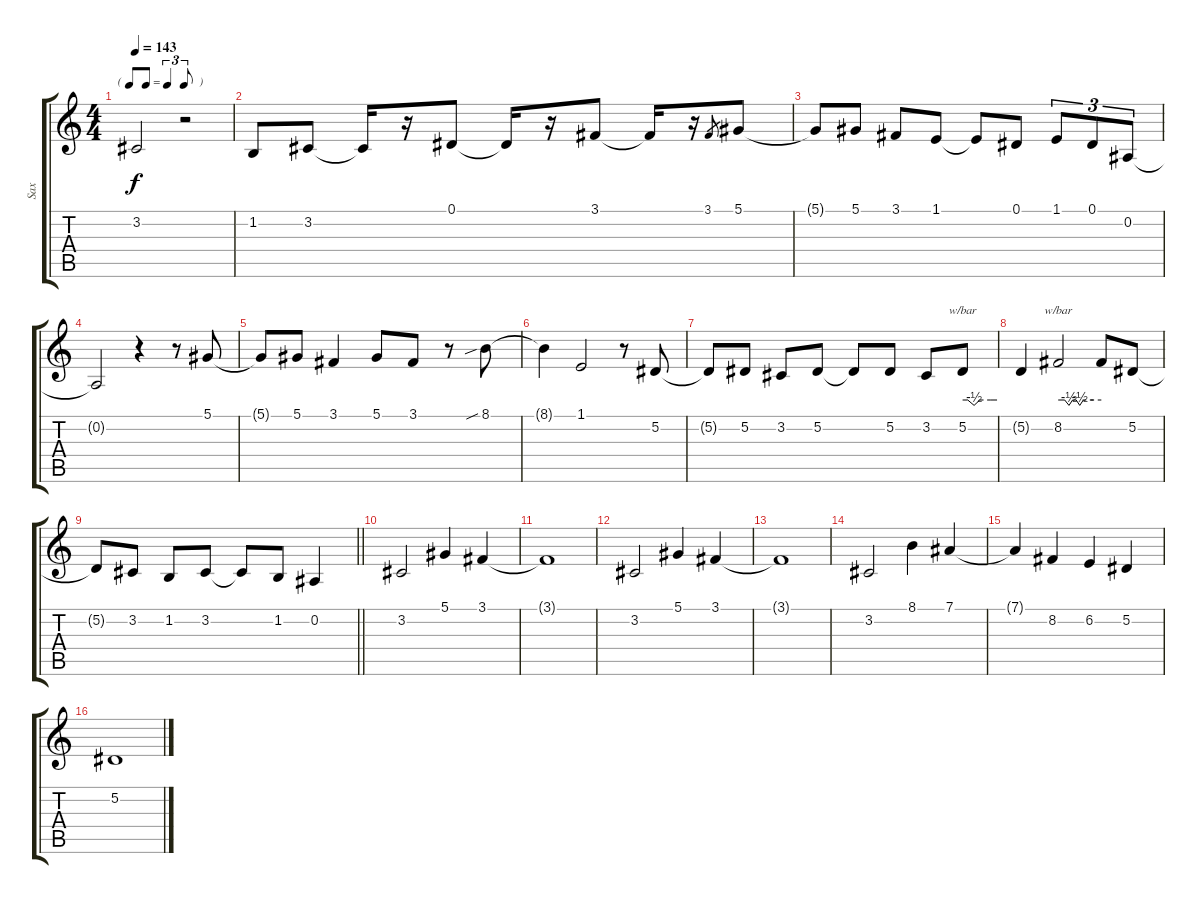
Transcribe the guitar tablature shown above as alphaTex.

\track ("Sax" "Sax") {instrument tenorsax}
\staff {score tabs}
\tuning (Eb4 Bb3 Gb3 Db3 Ab2 Eb2) {hide}
\ts (4 4)
\tf triplet8th
\tempo 143
\clef g2
\ks c
3.2.2{dy f} r.2 |
1.2.8 3.2.8 3.2{t}.16 r.16 0.1.8 0.1{t}.16 r.16 3.1.8 3.1{t}.16 r.16 3.1.8{gr} 5.1.8 |
5.1{t}.8 5.1.8 3.1.8 1.1.8 1.1{t}.8 0.1.8 1.1.8{tu (3 2)} 0.1.8{tu (3 2)} 0.2.8{tu (3 2)} |
0.2{t}.2 r.4 r.8 5.1.8 |
5.1{t}.8 5.1.8 3.1.4 5.1.8 3.1.8 r.8 8.1{sib}.8 |
8.1{t}.4 1.1.2 r.8 5.2.8 |
5.2{t}.8 5.2.8 3.2.8 5.2.8 5.2{t}.8 5.2.8 3.2.8 5.2.8{tbe (custom default 0 0 9 0 20 -2 30 0 49 0 60 0)} |
5.2{t}.4 8.2.2{tbe (custom default 0 0 9 0 15 -2 20 0 25 0 30 -2 35 0 49 0 60 0)} 8.2{t}.8 5.2.8 |
\barLineRight lightlight
5.2{t}.8 3.2.8 1.2.8 3.2.8 3.2{t}.8 1.2.8 0.2.4 |
\section ("" "")
3.2.2 5.1.4 3.1.4 |
3.1{t}.1 |
3.2.2 5.1.4 3.1.4 |
3.1{t}.1 |
3.2.2 8.1.4 7.1.4 |
7.1{t}.4 8.2.4 6.2.4 5.2.4 |
5.2.1
